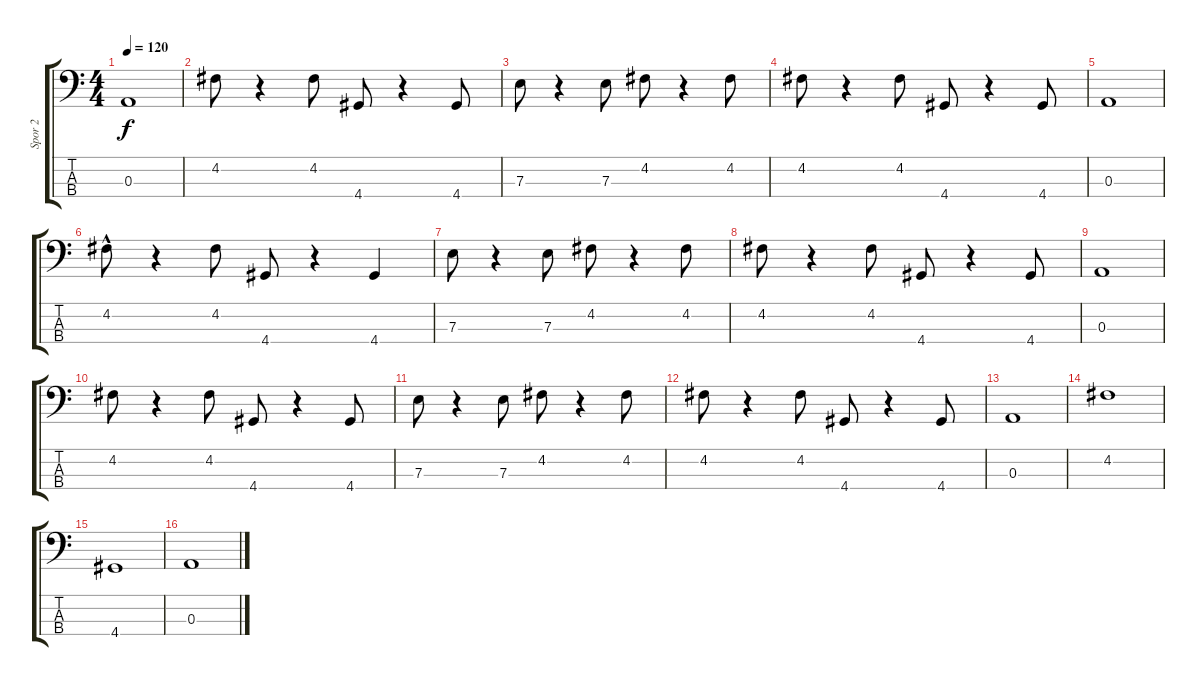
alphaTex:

\track ("Spor 2" "Spor 2") {instrument electricbassfinger}
\staff {score tabs}
\tuning (G2 D2 A1 E1) {hide}
\ts (4 4)
\tempo 120
\clef f4
\ks c
0.3.1{dy f} |
4.2.8 r.4 4.2.8 4.4.8 r.4 4.4.8 |
7.3.8 r.4 7.3.8 4.2.8 r.4 4.2.8 |
4.2.8 r.4 4.2.8 4.4.8 r.4 4.4.8 |
0.3.1 |
4.2{hac}.8 r.4 4.2.8 4.4.8 r.4 4.4.4 |
7.3.8 r.4 7.3.8 4.2.8 r.4 4.2.8 |
4.2.8 r.4 4.2.8 4.4.8 r.4 4.4.8 |
0.3.1 |
4.2.8 r.4 4.2.8 4.4.8 r.4 4.4.8 |
7.3.8 r.4 7.3.8 4.2.8 r.4 4.2.8 |
4.2.8 r.4 4.2.8 4.4.8 r.4 4.4.8 |
0.3.1 |
4.2.1 |
4.4.1 |
0.3.1
